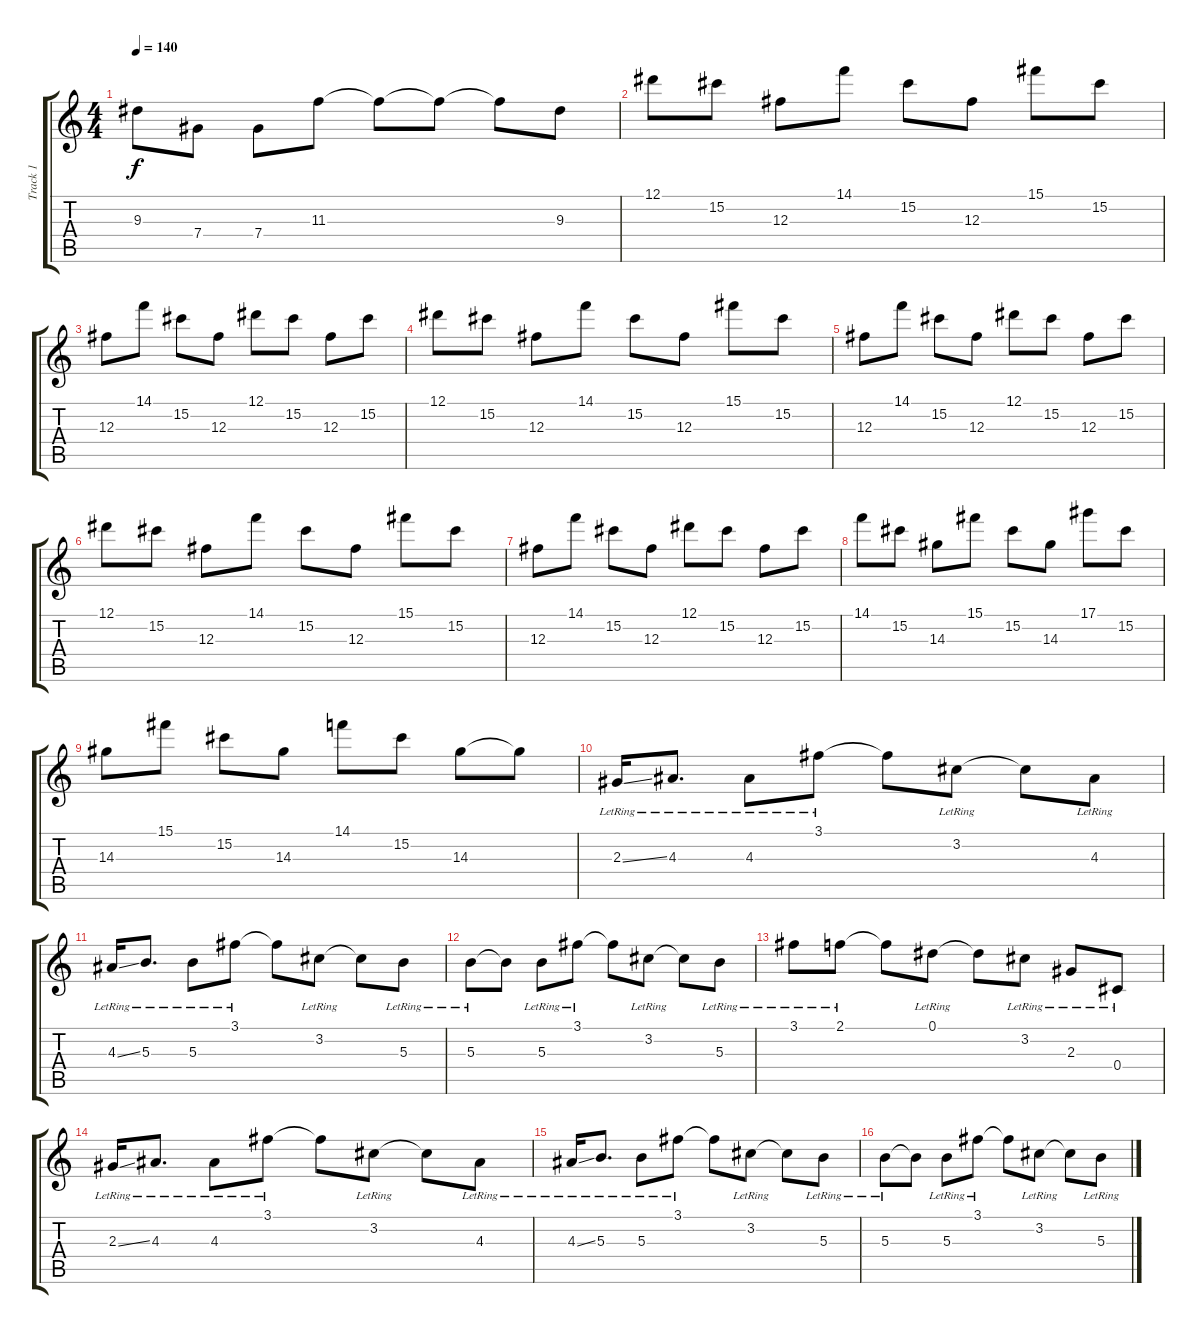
\track ("Track 1" "Track 1") {instrument acousticguitarsteel}
\staff {score tabs}
\tuning (Eb4 Bb3 Gb3 Db3 Ab2 Eb2) {hide}
\ts (4 4)
\tempo 140
\clef g2
\ks c
9.3.8{dy f} 7.4.8 7.4.8 11.3.8 11.3{t}.8 11.3{t}.8 11.3{t}.8 9.3.8 |
12.1.8 15.2.8 12.3.8 14.1.8 15.2.8 12.3.8 15.1.8 15.2.8 |
12.3.8 14.1.8 15.2.8 12.3.8 12.1.8 15.2.8 12.3.8 15.2.8 |
12.1.8 15.2.8 12.3.8 14.1.8 15.2.8 12.3.8 15.1.8 15.2.8 |
12.3.8 14.1.8 15.2.8 12.3.8 12.1.8 15.2.8 12.3.8 15.2.8 |
12.1.8 15.2.8 12.3.8 14.1.8 15.2.8 12.3.8 15.1.8 15.2.8 |
12.3.8 14.1.8 15.2.8 12.3.8 12.1.8 15.2.8 12.3.8 15.2.8 |
14.1.8 15.2.8 14.3.8 15.1.8 15.2.8 14.3.8 17.1.8 15.2.8 |
14.3.8 15.1.8 15.2.8 14.3.8 14.1.8 15.2.8 14.3.8 14.3{t}.8 |
2.3{ss lr}.16{instrument acousticguitarsteel} 4.3{lr}.8{d} 4.3{lr}.8 3.1{lr}.8 3.1{t}.8 3.2{lr}.8 3.2{t}.8 4.3{lr}.8 |
4.3{ss lr}.16 5.3{lr}.8{d} 5.3{lr}.8 3.1{lr}.8 3.1{t}.8 3.2{lr}.8 3.2{t}.8 5.3{lr}.8 |
5.3{lr}.8 5.3{t}.8 5.3{lr}.8 3.1{lr}.8 3.1{t}.8 3.2{lr}.8 3.2{t}.8 5.3{lr}.8 |
3.1{lr}.8 2.1{lr}.8 2.1{t}.8 0.1{lr}.8 0.1{t}.8 3.2{lr}.8 2.3{lr}.8 0.4{lr}.8 |
2.3{ss lr}.16 4.3{lr}.8{d} 4.3{lr}.8 3.1{lr}.8 3.1{t}.8 3.2{lr}.8 3.2{t}.8 4.3{lr}.8 |
4.3{ss lr}.16 5.3{lr}.8{d} 5.3{lr}.8 3.1{lr}.8 3.1{t}.8 3.2{lr}.8 3.2{t}.8 5.3{lr}.8 |
5.3{lr}.8 5.3{t}.8 5.3{lr}.8 3.1{lr}.8 3.1{t}.8 3.2{lr}.8 3.2{t}.8 5.3{lr}.8
